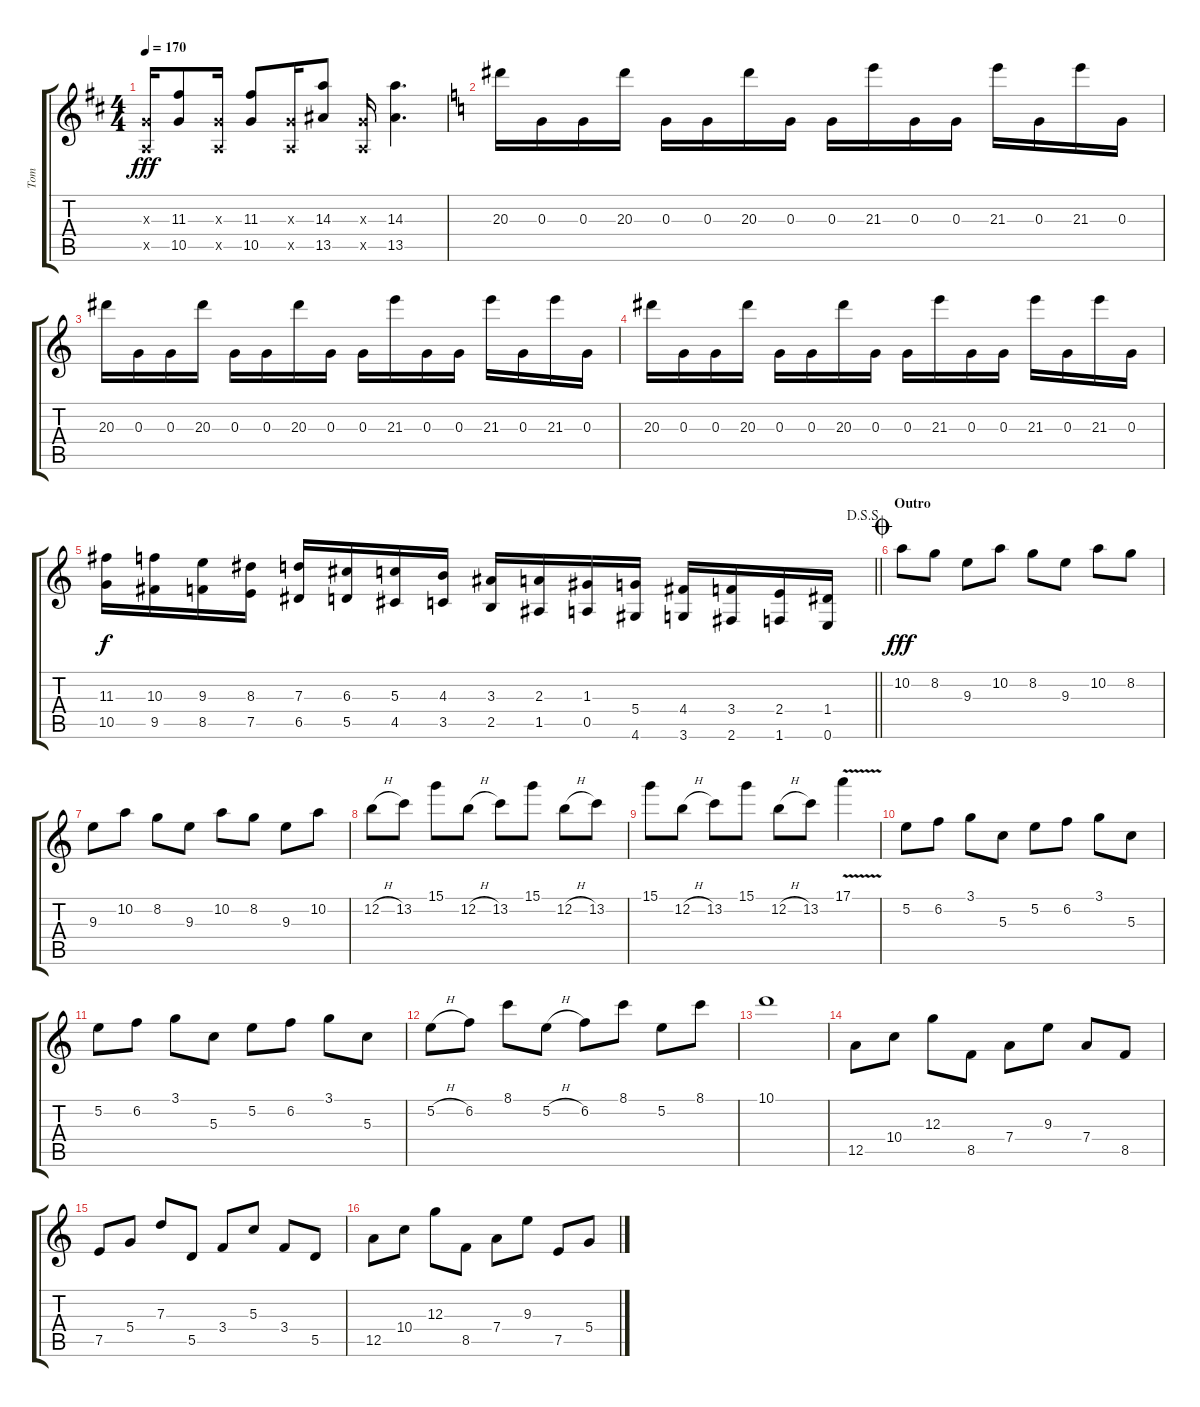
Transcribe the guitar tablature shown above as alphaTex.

\track ("Tom" "Tom") {instrument electricguitarjazz}
\staff {score tabs}
\tuning (E4 B3 G3 D3 A2 E2) {hide}
\ts (4 4)
\tempo 170
\clef g2
\ks d
(0.3{x} 0.5{x}).16{dy fff} (11.3 10.5).8 (0.3{x} 0.5{x}).16 (11.3 10.5).8 (0.3{x} 0.5{x}).16 (14.3 13.5).8 (0.3{x} 0.5{x}).16 (14.3 13.5).4{d} |
\ks c
20.3.16 0.3.16 0.3.16 20.3.16 0.3.16 0.3.16 20.3.16 0.3.16 0.3.16 21.3.16 0.3.16 0.3.16 21.3.16 0.3.16 21.3.16 0.3.16 |
20.3.16 0.3.16 0.3.16 20.3.16 0.3.16 0.3.16 20.3.16 0.3.16 0.3.16 21.3.16 0.3.16 0.3.16 21.3.16 0.3.16 21.3.16 0.3.16 |
20.3.16 0.3.16 0.3.16 20.3.16 0.3.16 0.3.16 20.3.16 0.3.16 0.3.16 21.3.16 0.3.16 0.3.16 21.3.16 0.3.16 21.3.16 0.3.16 |
\jump dalsegnosegno
\barLineRight lightlight
(11.3 10.5).16{dy f instrument guitarfretnoise} (10.3 9.5).16 (9.3 8.5).16 (8.3 7.5).16 (7.3 6.5).16 (6.3 5.5).16 (5.3 4.5).16 (4.3 3.5).16 (3.3 2.5).16 (2.3 1.5).16 (1.3 0.5).16 (5.4 4.6).16 (4.4 3.6).16 (3.4 2.6).16 (2.4 1.6).16 (1.4 0.6).16 |
\section ("" "Outro")
\jump coda
10.2.8{dy fff} 8.2.8 9.3.8 10.2.8 8.2.8 9.3.8 10.2.8 8.2.8 |
9.3.8 10.2.8 8.2.8 9.3.8 10.2.8 8.2.8 9.3.8 10.2.8 |
12.2{h}.8 13.2.8 15.1.8 12.2{h}.8 13.2.8 15.1.8 12.2{h}.8 13.2.8 |
15.1.8 12.2{h}.8 13.2.8 15.1.8 12.2{h}.8 13.2.8 17.1{v}.4 |
5.2.8 6.2.8 3.1.8 5.3.8 5.2.8 6.2.8 3.1.8 5.3.8 |
5.2.8 6.2.8 3.1.8 5.3.8 5.2.8 6.2.8 3.1.8 5.3.8 |
5.2{h}.8 6.2.8 8.1.8 5.2{h}.8 6.2.8 8.1.8 5.2.8 8.1.8 |
10.1.1 |
12.5.8 10.4.8 12.3.8 8.5.8 7.4.8 9.3.8 7.4.8 8.5.8 |
7.5.8 5.4.8 7.3.8 5.5.8 3.4.8 5.3.8 3.4.8 5.5.8 |
12.5.8 10.4.8 12.3.8 8.5.8 7.4.8 9.3.8 7.5.8 5.4.8
